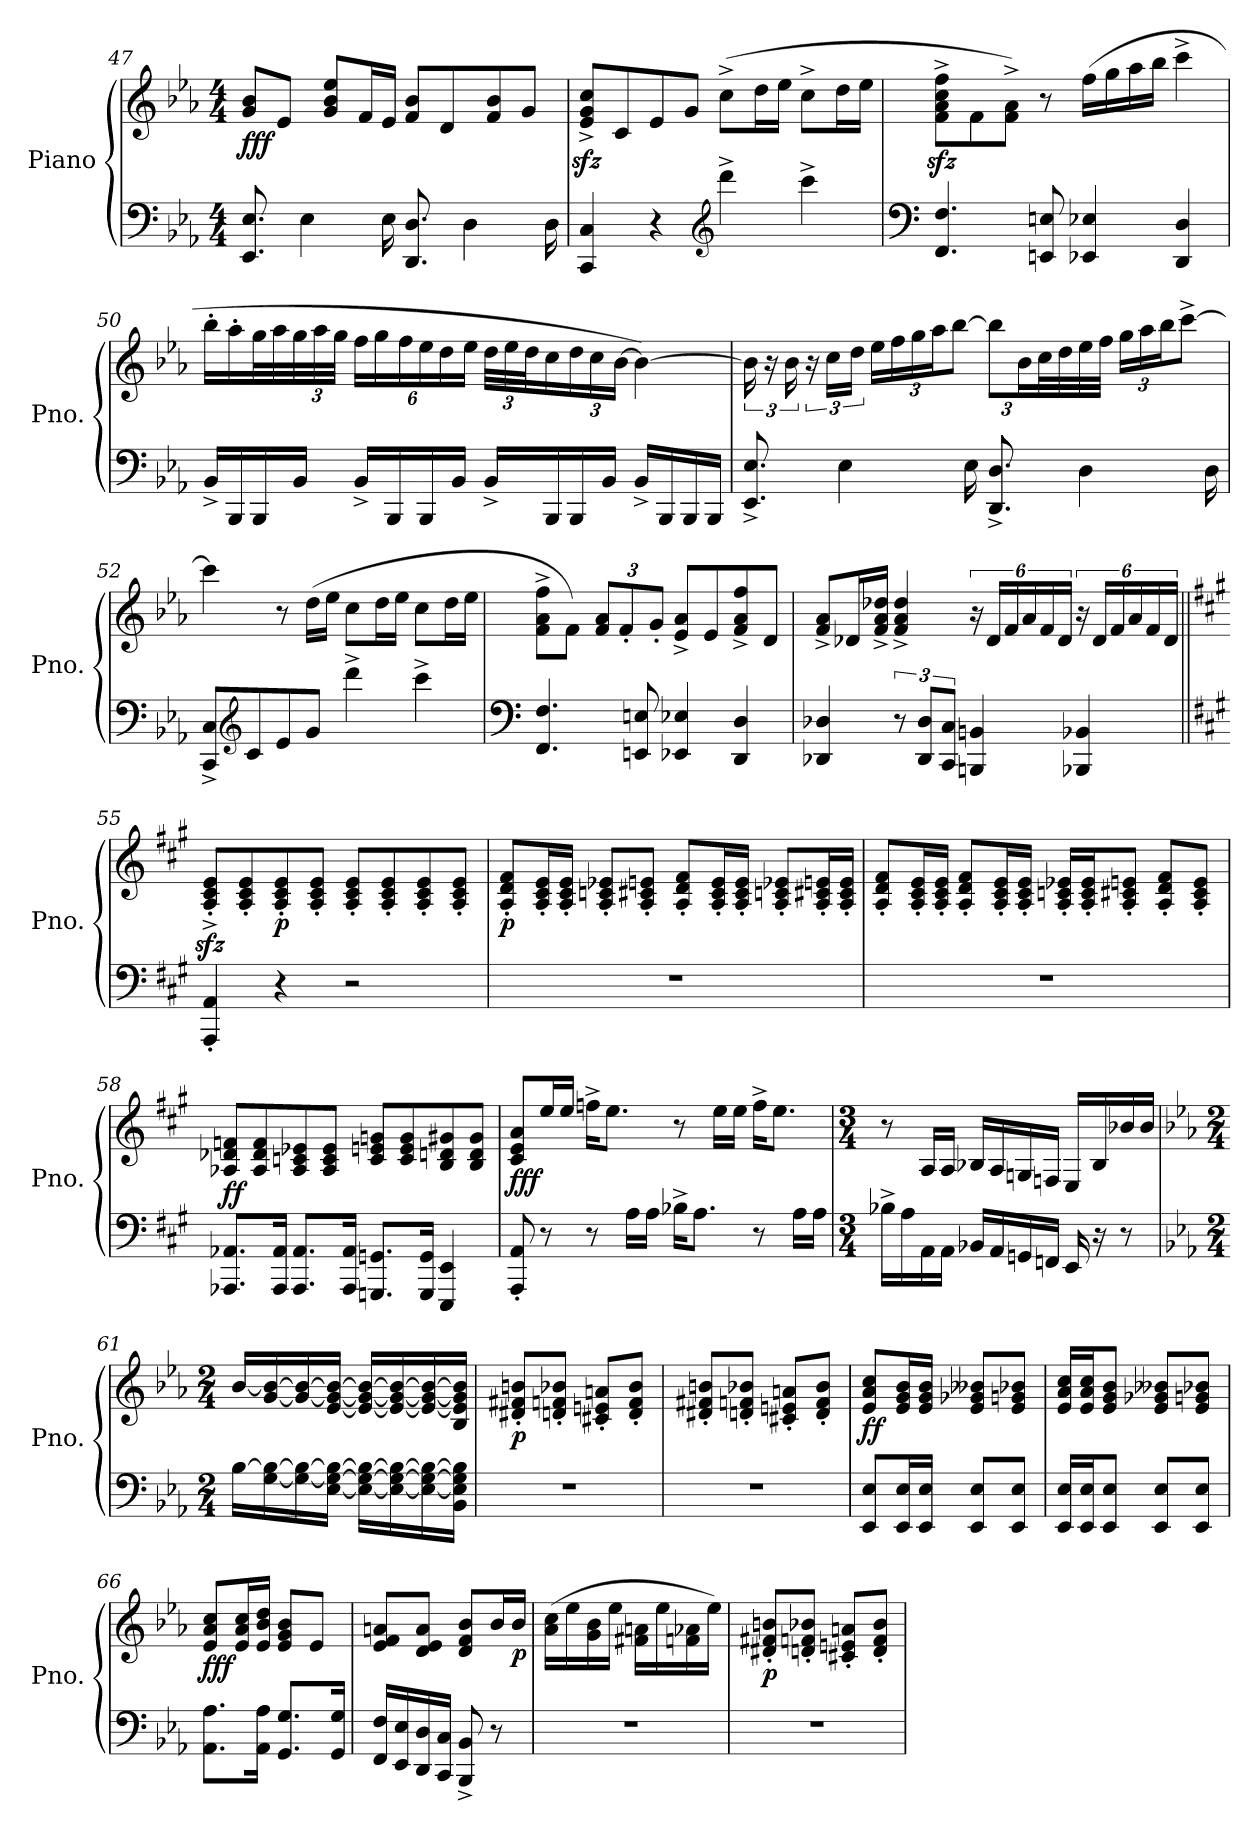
**kern	**kern	**dynam
*part1	*part1	*part1
*staff2	*staff1	*staff1/2
*I"Piano	*	*
*I'Pno.	*	*
*clefF4	*clefG2	*
*k[b-e-a-]	*k[b-e-a-]	*
*M4/4	*M4/4	*
=47	=47	=47
!	!	!LO:DY:b
8.EE-/ 8.E-/	8g/ 8b-/L	fff
.	8e-/J	.
4E-\	.	.
.	8g/ 8b-/ 8ee-/L	.
.	16f/L	.
16E-\	16e-/JJ	.
8.DD/ 8.D/	8f/ 8b-/L	.
.	8d/	.
4D\	.	.
.	8f/ 8b-/	.
.	8g/J	.
16D\	.	.
=48	=48	=48
4CC/ 4C/	8e-/zz<^ 8g/zz<^ 8cc/zz<^L	.
.	8c/	.
4r	8e-/	.
.	8g/J	.
*clefG2	*	*
4ddd^\	(8cc^\L	.
.	16dd\L	.
.	16ee-\JJ	.
4ccc^\	8cc^\L	.
.	16dd\L	.
.	16ee-\JJ	.
!!LO:LB:g=z
=49	=49	=49
*clefF4	*	*
4.FF/ 4.F/	8f\zz<^ 8a-\zz<^ 8cc\zz<^ 8ff\zz<^L	.
.	8f\	.
.	8f\^ 8a-\^J)	.
8EEn/ 8En/	8r	.
4EE-X/ 4E-X/	(16ff\LL	.
.	16gg\	.
.	16aa-\	.
.	16bb-\JJ	.
4DD/ 4D/	4ccc^\	.
=50	=50	=50
16BB-^/LL	16bb-'\LL	.
16BBB-/	16aa-'\	.
16BBB-/	32gg\L	.
.	32aa-\	.
*	*Xbrackettup	*
16BB-/JJ	48gg\	.
.	48aa-\	.
.	48gg\JJJ	.
16BB-^/LL	24ff\LL	.
.	24gg\	.
16BBB-/	.	.
.	24ff\	.
16BBB-/	24ee-\	.
.	24dd\	.
16BB-/JJ	.	.
.	24ee-\JJ	.
16BB-^/LL	48dd\LLL	.
.	48ee-\	.
.	48dd\J	.
16BBB-/	16cc\	.
16BBB-/	24dd\	.
.	24cc\	.
16BB-/JJ	.	.
.	[24b-\JJ	.
16BB-^/LL	4b-\_)	.
16BBB-/	.	.
16BBB-/	.	.
16BBB-/JJ	.	.
!!LO:LB:g=z
=51	=51	=51
*	*brackettup	*
8.EE-/^ 8.E-/^	24b-\]	.
.	24r	.
.	24b-\	.
.	24r	.
.	24cc\LL	.
4E-\	.	.
.	24dd\JJ	.
*	*Xbrackettup	*
.	24ee-\LL	.
.	24ff\	.
.	24gg\	.
.	24aa-\J	.
.	[12bb-\J	.
16E-\	.	.
8.DD/^ 8.D/^	12bb-\L]	.
.	24b-\L	.
.	32cc\L	.
.	32dd\	.
4D\	32ee-\	.
.	32ff\JJJ	.
.	24gg\LL	.
.	24aa-\	.
.	24bb-\J	.
.	[8ccc^\J	.
16D\	.	.
=52	=52	=52
8CC/^ 8C/^L	4ccc\]	.
*clefG2	*	*
8c/	.	.
8e-/	8r	.
8g/J	(16dd\LL	.
.	16ee-\JJ	.
4ddd^\	8cc\L	.
.	16dd\L	.
.	16ee-\JJ	.
4ccc^\	8cc\L	.
.	16dd\L	.
.	16ee-\JJ	.
!!LO:LB:g=z
=53	=53	=53
*clefF4	*	*
4.FF/ 4.F/	8f\^ 8a-\^ 8ff\^L	.
.	8f\J)	.
.	12f/ 12a-/L	.
.	12f'/	.
8EEn/ 8En/	.	.
.	12g'/J	.
4EE-X/ 4E-X/	8e-/^ 8a-/^L	.
.	8e-/	.
4DD/ 4D/	8f/^ 8a-/^ 8ff/^	.
.	8d/J	.
=54	=54	=54
4DD-X/ 4D-X/	8f/^ 8a-/^L	.
.	16d-X/L	.
.	16f/^ 16a-/^ 16dd-X/^JJ	.
12r	4f/^ 4a-/^ 4dd-/^	.
12DD-/ 12D-/L	.	.
12CC/ 12C/J	.	.
*	*brackettup	*
4BBBn/ 4BBn/	24r	.
.	24d-/LL	.
.	24f/	.
.	24a-/	.
.	24f/	.
.	24d-/JJ	.
4BBB-X/ 4BB-X/	24r	.
.	24d-/LL	.
.	24f/	.
.	24a-/	.
.	24f/	.
.	24d-/JJ	.
!!LO:LB:g=z
=55||	=55||	=55||
*k[f#c#g#]	*k[f#c#g#]	*
*	*MM75	*
4AAA/' 4AA/'	8A/zz<'^ 8c#/zz<'^ 8e/zz<'^L	.
.	8A/' 8c#/' 8e/'	.
!	!	!LO:DY:b
4r	8A/' 8c#/' 8e/'	p
.	8A/' 8c#/' 8e/'J	.
2r	8A/' 8c#/' 8e/'L	.
.	8A/' 8c#/' 8e/'	.
.	8A/' 8c#/' 8e/'	.
.	8A/' 8c#/' 8e/'J	.
!!LO:PB:g=z
=56	=56	=56
!	!	!LO:DY:b
1r	8A/' 8d/' 8f#/'L	p
.	16A/' 16c#/' 16e/'L	.
.	16A/' 16c#/' 16e/'JJ	.
.	8A/' 8cn/' 8e-X/'L	.
.	8A/' 8c#X/' 8en/'J	.
.	8A/' 8d/' 8f#/'L	.
.	16A/' 16c#/' 16e/'L	.
.	16A/' 16c#/' 16e/'JJ	.
.	8A/' 8cn/' 8e-X/'L	.
.	16A/' 16c#X/' 16en/'L	.
.	16A/' 16c#/' 16e/'JJ	.
=57	=57	=57
1r	8A/' 8d/' 8f#/'L	.
.	16A/' 16c#/' 16e/'L	.
.	16A/' 16c#/' 16e/'JJ	.
.	8A/' 8d/' 8f#/'L	.
.	16A/' 16c#/' 16e/'L	.
.	16A/' 16c#/' 16e/'JJ	.
.	16A/' 16cn/' 16e-X/'LL	.
.	16A/' 16c/' 16e-/'J	.
.	8A/' 8c#X/' 8en/'J	.
.	8A/' 8d/' 8f#/'L	.
.	8A/' 8c#/' 8e/'J	.
!!LO:LB:g=z
=58	=58	=58
!	!	!LO:DY:b
8.AAA-X/ 8.AA-X/L	8A-X/ 8d-X/ 8fn/L	ff
.	8A-/ 8d-/ 8f/	.
16AAA-/ 16AA-/Jk	.	.
8.AAA-/ 8.AA-/L	8A-/ 8cn/ 8e-X/	.
.	8A-/ 8c/ 8e-/J	.
16AAA-/ 16AA-/Jk	.	.
8.GGGn/ 8.GGn/L	8c/ 8en/ 8gn/L	.
.	8c/ 8e/ 8g/	.
16GGG/ 16GG/Jk	.	.
4EEE/ 4EE/	8B/ 8dn/ 8g#X/	.
.	8B/ 8d/ 8g#/J	.
=59	=59	=59
!	!	!LO:DY:b
8AAA/' 8AA/'	8c#/ 8e/ 8a/L	fff
8r	16ee/L	.
.	16ee/JJ	.
8r	16ffn^\KL	.
.	8.ee\J	.
16A\LL	.	.
16A\JJ	.	.
16B-X^\KL	8r	.
8.A\J	.	.
.	16ee\LL	.
.	16ee\JJ	.
8r	16ff^\KL	.
.	8.ee\J	.
16A\LL	.	.
16A\JJ	.	.
!!LO:LB:g=z
=60	=60	=60
*M3/4	*M3/4	*
16B-X^\LL	8r	.
16A\	.	.
16AA\	16A/LL	.
16AA\JJ	16A/JJ	.
16BB-X/LL	16B-X/LL	.
16AA/	16A/	.
16GGn/	16Gn/	.
16FFn/JJ	16Fn/JJ	.
16EE/	16E/LL	.
16r	16B-/	.
8r	16b-X/	.
.	16b-/JJ	.
=61	=61	=61
*k[b-e-a-]	*k[b-e-a-]	*
*M2/4	*M2/4	*
[16B-\LL	[16b-/LL	.
[16G\ 16B-\_	[16g/ 16b-/_	.
16G\_ 16B-\_	16g/_ 16b-/_	.
[16E-\ 16G\_ 16B-\_JJ	[16e-/ 16g/_ 16b-/_JJ	.
16E-\_ 16G\_ 16B-\_LL	16e-/_ 16g/_ 16b-/_LL	.
16E-\_ 16G\_ 16B-\_	16e-/_ 16g/_ 16b-/_	.
16E-\_ 16G\_ 16B-\_	16e-/_ 16g/_ 16b-/_	.
16BB-\ 16E-\] 16G\] 16B-\]JJ	16B-/ 16e-/] 16g/] 16b-/]JJ	.
=62	=62	=62
!	!	!LO:DY:b
2r	8d#X/' 8f#X/' 8bn/'L	p
.	8dn/' 8fn/' 8b-X/'J	.
.	8c#X/' 8en/' 8an/'L	.
.	8d/' 8f/' 8b-/'J	.
!!LO:LB:g=z
=63	=63	=63
2r	8d#X/' 8f#X/' 8bn/'L	.
.	8dn/' 8fn/' 8b-X/'J	.
.	8c#X/' 8en/' 8an/'L	.
.	8d/' 8f/' 8b-/'J	.
=64	=64	=64
!	!	!LO:DY:b
8EE-/ 8E-/L	8e-/ 8a-/ 8cc/L	ff
16EE-/ 16E-/L	16e-/ 16g/ 16b-/L	.
16EE-/ 16E-/JJ	16e-/ 16g/ 16b-/JJ	.
8EE-/ 8E-/L	8e-/ 8g-X/ 8b--X/L	.
8EE-/ 8E-/J	8e-/ 8gn/ 8b-X/J	.
=65	=65	=65
16EE-/ 16E-/LL	16e-/ 16a-/ 16cc/LL	.
16EE-/ 16E-/J	16e-/ 16a-/ 16cc/J	.
8EE-/ 8E-/J	8e-/ 8g/ 8b-/J	.
8EE-/ 8E-/L	8e-/ 8g-X/ 8b--X/L	.
8EE-/ 8E-/J	8e-/ 8gn/ 8b-X/J	.
=66	=66	=66
!	!	!LO:DY:b
8.AA-\ 8.A-\L	8e-/ 8a-/ 8cc/L	fff
.	16e-/ 16a-/ 16cc/L	.
16AA-\ 16A-\Jk	16e-/ 16b-/ 16dd/JJ	.
8.GG/ 8.G/L	8e-/ 8g/ 8b-/L	.
.	8e-/J	.
16GG/ 16G/Jk	.	.
=67	=67	=67
16FF/ 16F/LL	8e-/ 8f/ 8an/L	.
16EE-/ 16E-/	.	.
16DD/ 16D/	8d/ 8e-/ 8a/J	.
16CC/ 16C/JJ	.	.
8BBB-/^ 8BB-/^	8d/ 8f/ 8b-/L	.
8r	16b-/L	.
!	!	!LO:DY:b
.	16b-/JJ	p
!!LO:LB:g=z
=68	=68	=68
2r	(16a-\ 16cc\LL	.
.	16ee-\	.
.	16g\ 16b-\	.
.	16ee-\JJ	.
.	16f#X\ 16an\LL	.
.	16ee-\	.
.	16fn\ 16a-X\	.
.	16ee-\JJ)	.
=69	=69	=69
!	!	!LO:DY:b
2r	8d#X/' 8f#X/' 8bn/'L	p
.	8dn/' 8fn/' 8b-X/'J	.
.	8c#X/' 8en/' 8an/'L	.
.	8d/' 8f/' 8b-/'J	.
=	=	=
*-	*-	*-
